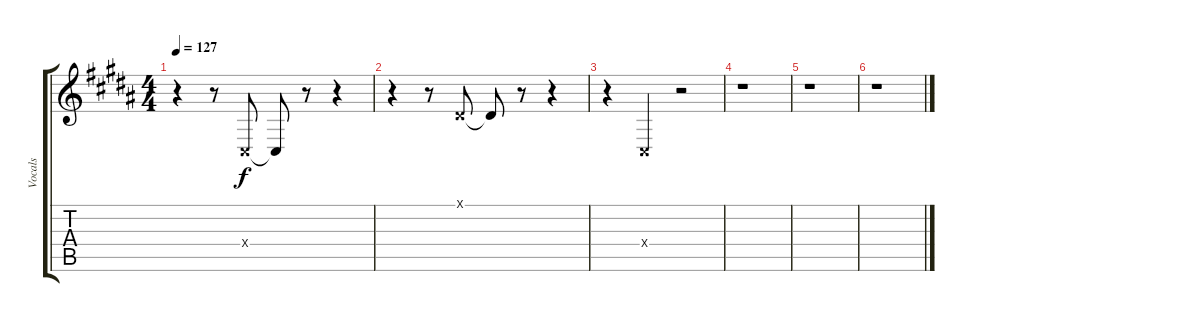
\track ("Vocals" "Vocals") {instrument lead6voice}
\staff {score tabs}
\tuning (Eb4 Bb3 Gb3 Db3 Ab2 Eb2) {hide}
\ts (4 4)
\tempo 127
\clef g2
\ks b
r.4{dy f} r.8 0.4{x}.8 0.4{t}.8 r.8 r.4 |
r.4 r.8 0.1{x}.8 0.1{t}.8 r.8 r.4 |
r.4 0.4{x}.4 r.2 |
r.1 |
r.1 |
r.1
